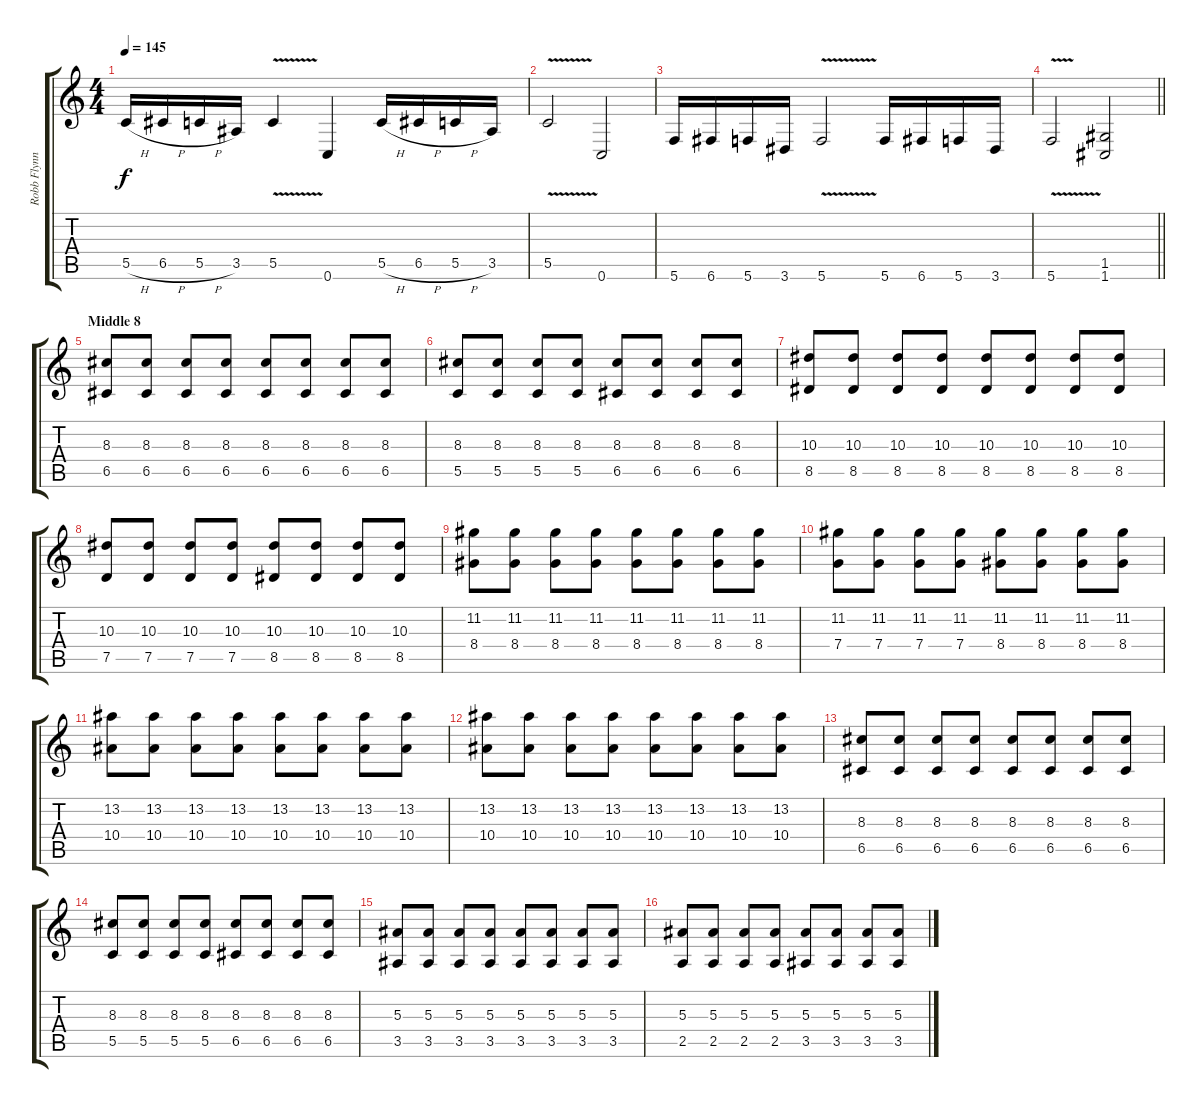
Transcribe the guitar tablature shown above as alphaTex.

\track ("Robb Flynn" "Robb Flynn") {instrument distortionguitar}
\staff {score tabs}
\tuning (D4 A3 F3 C3 G2 C2) {hide}
\ts (4 4)
\tempo 145
\clef g2
\ks c
5.5{h}.16{dy f} 6.5{h}.16 5.5{h}.16 3.5.16 5.5{v}.4 0.6.4 5.5{h}.16 6.5{h}.16 5.5{h}.16 3.5.16 |
5.5{v}.2 0.6.2 |
5.6.16 6.6.16 5.6.16 3.6.16 5.6{v}.2 5.6.16 6.6.16 5.6.16 3.6.16 |
\barLineRight lightlight
5.6{v}.2 (1.5 1.6).2 |
\section ("" "Middle 8")
(8.3 6.5).8 (8.3 6.5).8 (8.3 6.5).8 (8.3 6.5).8 (8.3 6.5).8 (8.3 6.5).8 (8.3 6.5).8 (8.3 6.5).8 |
(8.3 5.5).8 (8.3 5.5).8 (8.3 5.5).8 (8.3 5.5).8 (8.3 6.5).8 (8.3 6.5).8 (8.3 6.5).8 (8.3 6.5).8 |
(10.3 8.5).8 (10.3 8.5).8 (10.3 8.5).8 (10.3 8.5).8 (10.3 8.5).8 (10.3 8.5).8 (10.3 8.5).8 (10.3 8.5).8 |
(10.3 7.5).8 (10.3 7.5).8 (10.3 7.5).8 (10.3 7.5).8 (10.3 8.5).8 (10.3 8.5).8 (10.3 8.5).8 (10.3 8.5).8 |
(11.2 8.4).8 (11.2 8.4).8 (11.2 8.4).8 (11.2 8.4).8 (11.2 8.4).8 (11.2 8.4).8 (11.2 8.4).8 (11.2 8.4).8 |
(11.2 7.4).8 (11.2 7.4).8 (11.2 7.4).8 (11.2 7.4).8 (11.2 8.4).8 (11.2 8.4).8 (11.2 8.4).8 (11.2 8.4).8 |
(13.2 10.4).8 (13.2 10.4).8 (13.2 10.4).8 (13.2 10.4).8 (13.2 10.4).8 (13.2 10.4).8 (13.2 10.4).8 (13.2 10.4).8 |
(13.2 10.4).8 (13.2 10.4).8 (13.2 10.4).8 (13.2 10.4).8 (13.2 10.4).8 (13.2 10.4).8 (13.2 10.4).8 (13.2 10.4).8 |
(8.3 6.5).8 (8.3 6.5).8 (8.3 6.5).8 (8.3 6.5).8 (8.3 6.5).8 (8.3 6.5).8 (8.3 6.5).8 (8.3 6.5).8 |
(8.3 5.5).8 (8.3 5.5).8 (8.3 5.5).8 (8.3 5.5).8 (8.3 6.5).8 (8.3 6.5).8 (8.3 6.5).8 (8.3 6.5).8 |
(5.3 3.5).8 (5.3 3.5).8 (5.3 3.5).8 (5.3 3.5).8 (5.3 3.5).8 (5.3 3.5).8 (5.3 3.5).8 (5.3 3.5).8 |
(5.3 2.5).8 (5.3 2.5).8 (5.3 2.5).8 (5.3 2.5).8 (5.3 3.5).8 (5.3 3.5).8 (5.3 3.5).8 (5.3 3.5).8
